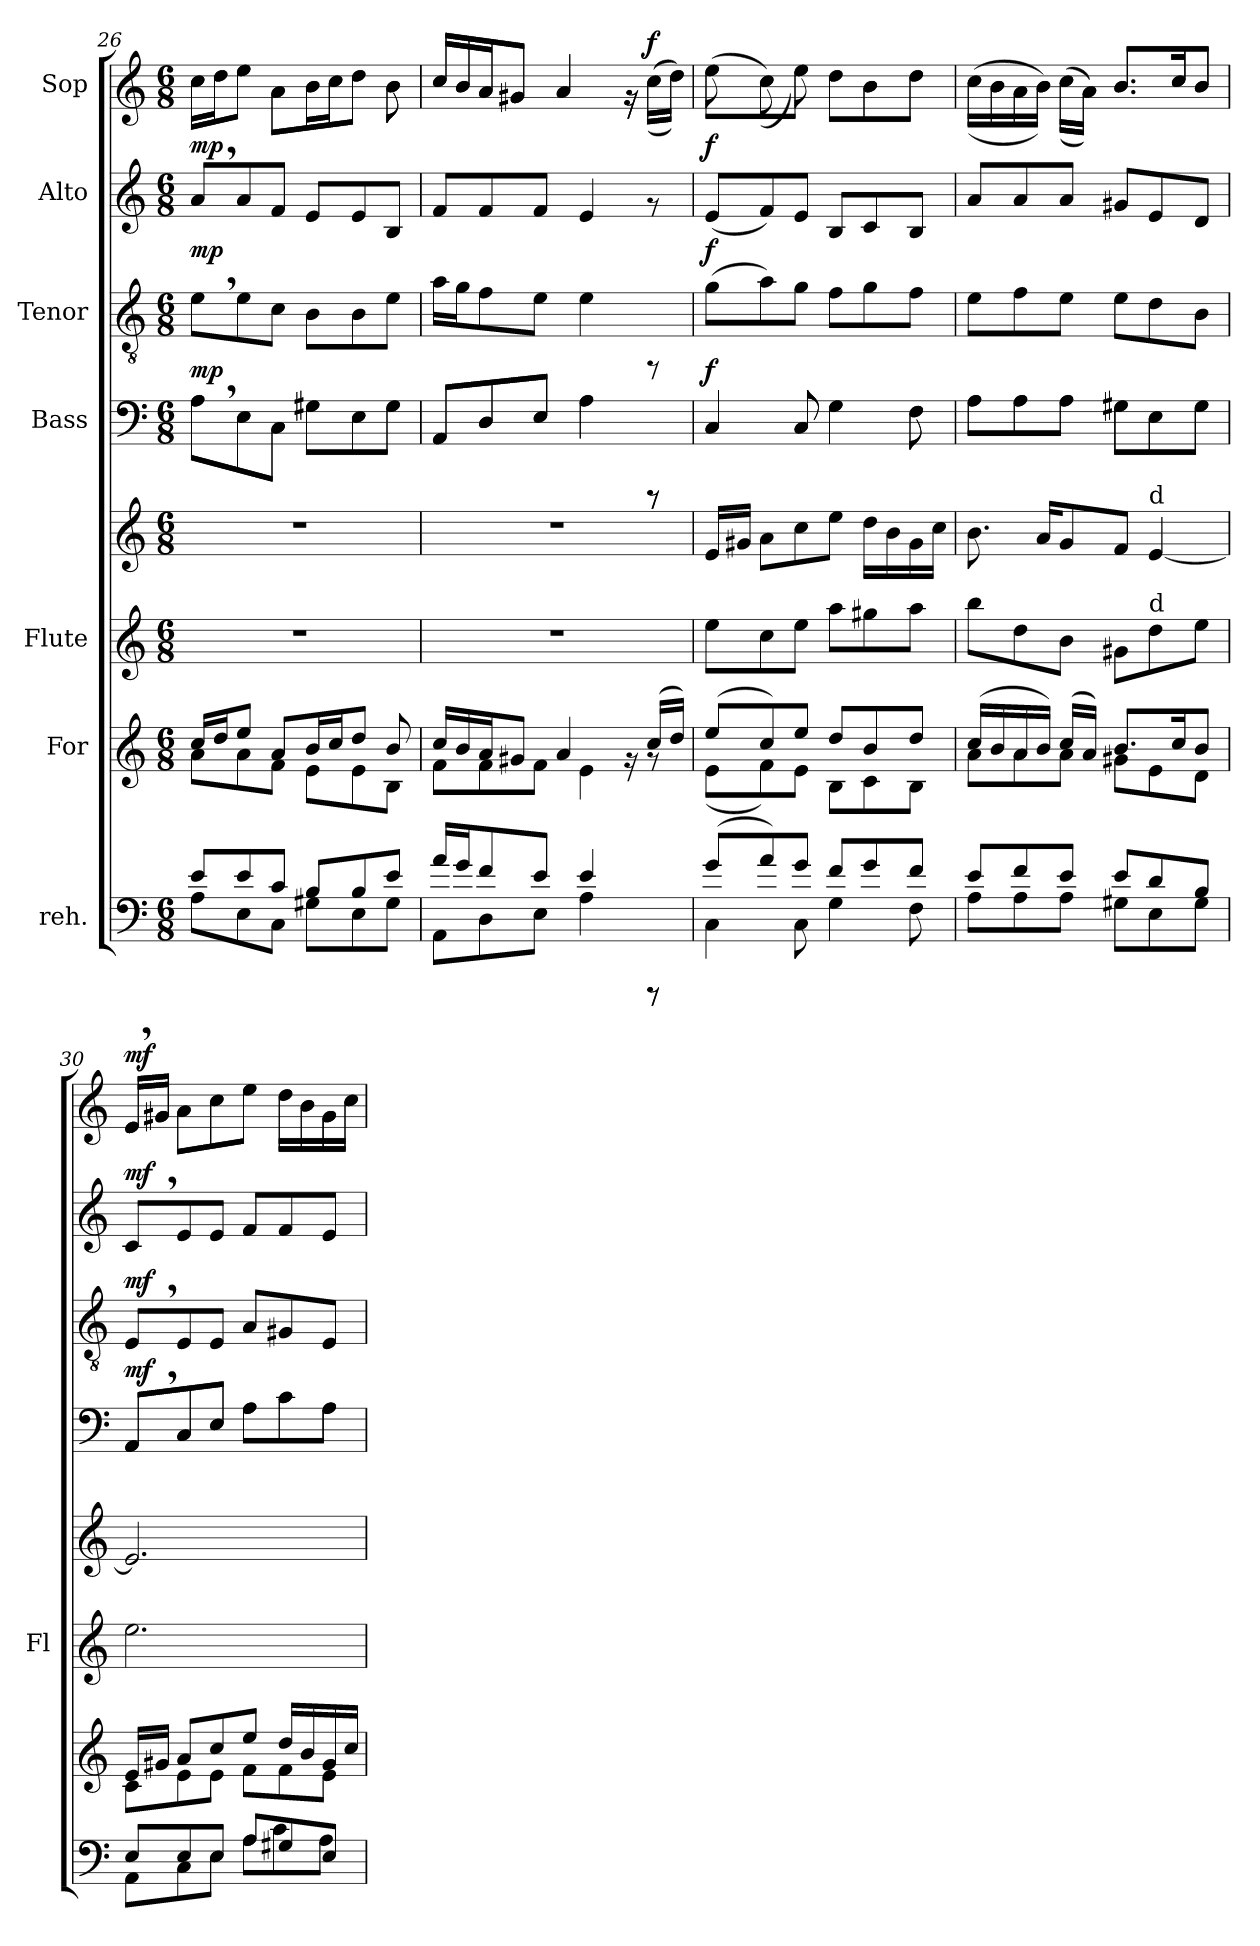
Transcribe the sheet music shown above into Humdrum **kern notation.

**kern	**kern	**kern	**kern	**dynam	**kern	**dynam	**kern	**dynam	**kern	**dynam	**kern	**dynam
*part7	*part6	*part5	*part5	*part5	*part4	*part4	*part3	*part3	*part2	*part2	*part1	*part1
*staff8	*staff7	*staff6	*staff5	*staff5/6	*staff4	*staff4	*staff3	*staff3	*staff2	*staff2	*staff1	*staff1
*I"reh.	*I"For	*I"Flute	*	*	*I"Bass	*	*I"Tenor	*	*I"Alto	*	*I"Sop	*
*	*	*I'Fl	*	*	*	*	*	*	*	*	*	*
*clefF4	*clefG2	*clefG2	*clefG2	*	*clefF4	*	*clefGv2	*	*clefG2	*	*clefG2	*
*M6/8	*M6/8	*M6/8	*M6/8	*	*M6/8	*	*M6/8	*	*M6/8	*	*M6/8	*
=26	=26	=26	=26	=26	=26	=26	=26	=26	=26	=26	=26	=26
*^	*^	*	*	*	*^	*	*	*	*	*	*^	*
!	!	!	!	!	!	!	!	!	!LO:DY:a	!	!LO:DY:a	!	!LO:DY:a	!	!	!
8e/L	8A\L	16cc/L	8a\L	2.r	2.r	.	8A,>\L	8A\L	mp	8e,>\L	mp	8a,</L	mp	16cc\L	16cc\L	.
.	.	16dd/	.	.	.	.	.	.	.	.	.	.	.	16dd\	16dd\	.
8e/	8E\	8ee/J	8a\	.	.	.	8E\	8E\	.	8e\	.	8a/	.	8ee\J	8ee\J	.
8c/J	8C\J	8a/L	8f\J	.	.	.	8C\J	8C\J	.	8c\J	.	8f/J	.	8a\L	8a\L	.
8B/L	8G#X\L	16b/	8e\L	.	.	.	8G#X\L	8G#X\L	.	8B\L	.	8e/L	.	16b\	16b\	.
.	.	16cc/	.	.	.	.	.	.	.	.	.	.	.	16cc\	16cc\	.
8B/	8E\	8dd/J	8e\	.	.	.	8E\	8E\	.	8B\	.	8e/	.	8dd\J	8dd\J	.
8e/J	8G#\J	8b/	8B\J	.	.	.	8G#\J	8G#\J	.	8e\J	.	8B/J	.	8b\	8b\	.
=27	=27	=27	=27	=27	=27	=27	=27	=27	=27	=27	=27	=27	=27	=27	=27	=27
16a/L	8AA\L	16cc/L	8f\L	2.r	2.r	.	8AA/L	8AA/L	.	16a\L	.	8f/L	.	16cc/L	16cc/L	.
16g/	.	16b/	.	.	.	.	.	.	.	16g\	.	.	.	16b/	16b/	.
8f/	8D\	16a/	8f\	.	.	.	8D/	8D/	.	8f\	.	8f/	.	16a/	16a/	.
.	.	8g#X/J	.	.	.	.	.	.	.	.	.	.	.	8g#X/J	8g#X/J	.
8e/J	8E\J	.	8f\J	.	.	.	8E/J	8E/J	.	8e\J	.	8f/J	.	.	.	.
.	.	4a/	.	.	.	.	.	.	.	.	.	.	.	4a/	4a/	.
4e/	4A\	.	4e\	.	.	.	4A\	4A\	.	4e\	.	4e/	.	.	.	.
.	.	16rf	.	.	.	.	.	.	.	.	.	.	.	16rf	16rf	.
!	!	!	!	!	!	!	!	!	!	!	!	!	!	!	!	!LO:DY:a
8rCCC	8rCCC	(>16cc/L	8rf	.	.	.	8rCCC	8rCCC	.	8rFF	.	8rf	.	(>16cc\L	(>16cc\L	f
.	.	16dd/J)	.	.	.	.	.	.	.	.	.	.	.	16dd\J)	16dd\J)	.
=28	=28	=28	=28	=28	=28	=28	=28	=28	=28	=28	=28	=28	=28	=28	=28	=28
!	!	!	!	!	!	!LO:DY:a=2	!	!	!	!	!	!	!	!	!	!
!	!	!	!	!	!	!LO:DY:n=1:b	!	!	!LO:DY:a	!	!LO:DY:a	!	!LO:DY:a	!	!	!
(>8g/L	4C\	(>8ee/L	(>8e\L	8ee\L	16e/L	mf mf	4C/	4C/	f	(>8g\L	f	(>8e/L	f	(>8ee\L	8ee\	.
.	.	.	.	.	16g#X/J	.	.	.	.	.	.	.	.	.	.	.
8a/)	.	8cc/)	8f\)	8cc\	8a\L	.	.	.	.	8a\)	.	8f/)	.	8cc\)	(>8cc\	.
8g/J	8C\	8ee/J	8e\J	8ee\J	8cc\	.	8C/	8C/	.	8g\J	.	8e/J	.	8ee\J	8ee\)	.
8f/L	4G\	8dd/L	8B\L	8aa\L	8ee\J	.	4G\	4G\	.	8f\L	.	8B/L	.	8dd\L	8dd\L	.
8g/	.	8b/	8c\	8gg#X\	16dd\L	.	.	.	.	8g\	.	8c/	.	8b\	8b\	.
.	.	.	.	.	16b\	.	.	.	.	.	.	.	.	.	.	.
8f/J	8F\	8dd/J	8B\J	8aa\J	16g#\	.	8F\	8F\	.	8f\J	.	8B/J	.	8dd\J	8dd\J	.
.	.	.	.	.	16cc\J	.	.	.	.	.	.	.	.	.	.	.
!!LO:PB:g=z	!!
=29	=29	=29	=29	=29	=29	=29	=29	=29	=29	=29	=29	=29	=29	=29	=29	=29
8e/L	8A\L	(>16cc/L	8a\L	8bb\L	8.b\	.	8A\L	8A\L	.	8e\L	.	8a/L	.	(>16cc\L	(>16cc\L	.
.	.	16b/	.	.	.	.	.	.	.	.	.	.	.	16b\	16b\	.
8f/	8A\	16a/	8a\	8dd\	.	.	8A\	8A\	.	8f\	.	8a/	.	16a\	16a\	.
.	.	16b/J)	.	.	16a/L	.	.	.	.	.	.	.	.	16b\J)	16b\J)	.
8e/J	8A\J	(>16cc/L	8a\J	8b\J	8g/	.	8A\J	8A\J	.	8e\J	.	8a/J	.	(>16cc\L	(>16cc\L	.
.	.	16a/J)	.	.	.	.	.	.	.	.	.	.	.	16a\J)	16a\J)	.
8e/L	8G#X\L	8.b/L	8g#X\L	8g#X\L	8f/J	.	8G#X\L	8G#X\L	.	8e\L	.	8g#X/L	.	8.b/L	8.b/L	.
!	!	!	!	!	!LO:TX:a:t=d	!	!	!	!	!	!	!	!	!	!	!
!	!	!	!	!LO:TX:a:t=d	!	!	!	!	!	!	!	!	!	!	!	!
8d/	8E\	.	8e\	8dd\	[<4e/	.	8E\	8E\	.	8d\	.	8e/	.	.	.	.
.	.	16cc/	.	.	.	.	.	.	.	.	.	.	.	16cc/	16cc/	.
8B/J	8G#\J	8b/J	8d\J	8ee\J	.	.	8G#\J	8G#\J	.	8B\J	.	8d/J	.	8b/J	8b/J	.
=30	=30	=30	=30	=30	=30	=30	=30	=30	=30	=30	=30	=30	=30	=30	=30	=30
!	!	!	!	!	!	!	!	!	!LO:DY:a	!	!LO:DY:a	!	!LO:DY:a	!	!	!LO:DY:a
8E/L	8AA\L	16e/L	8c\L	2.ee\	2.e/]	.	8AA,</L	8AA/L	mf	8E,</L	mf	8c,</L	mf	16e,</L	16e/L	mf
.	.	16g#X/J	.	.	.	.	.	.	.	.	.	.	.	16g#X/J	16g#X/J	.
8E/	8C\	8a/L	8e\	.	.	.	8C/	8C/	.	8E/	.	8e/	.	8a\L	8a\L	.
8E/J	8E\J	8cc/	8e\J	.	.	.	8E/J	8E/J	.	8E/J	.	8e/J	.	8cc\	8cc\	.
8A/L	8A\L	8ee/J	8f\L	.	.	.	8A\L	8A\L	.	8A/L	.	8f/L	.	8ee\J	8ee\J	.
8G#X/	8c\	16dd/L	8f\	.	.	.	8c\	8c\	.	8G#X/	.	8f/	.	16dd\L	16dd\L	.
.	.	16b/	.	.	.	.	.	.	.	.	.	.	.	16b\	16b\	.
8E/J	8A\J	16g#/	8e\J	.	.	.	8A\J	8A\J	.	8E/J	.	8e/J	.	16g#\	16g#\	.
.	.	16cc/J	.	.	.	.	.	.	.	.	.	.	.	16cc\J	16cc\J	.
*v	*v	*	*	*	*	*	*v	*v	*	*	*	*	*	*v	*v	*
*	*v	*v	*	*	*	*	*	*	*	*	*	*	*
=	=	=	=	=	=	=	=	=	=	=	=	=
*-	*-	*-	*-	*-	*-	*-	*-	*-	*-	*-	*-	*-
